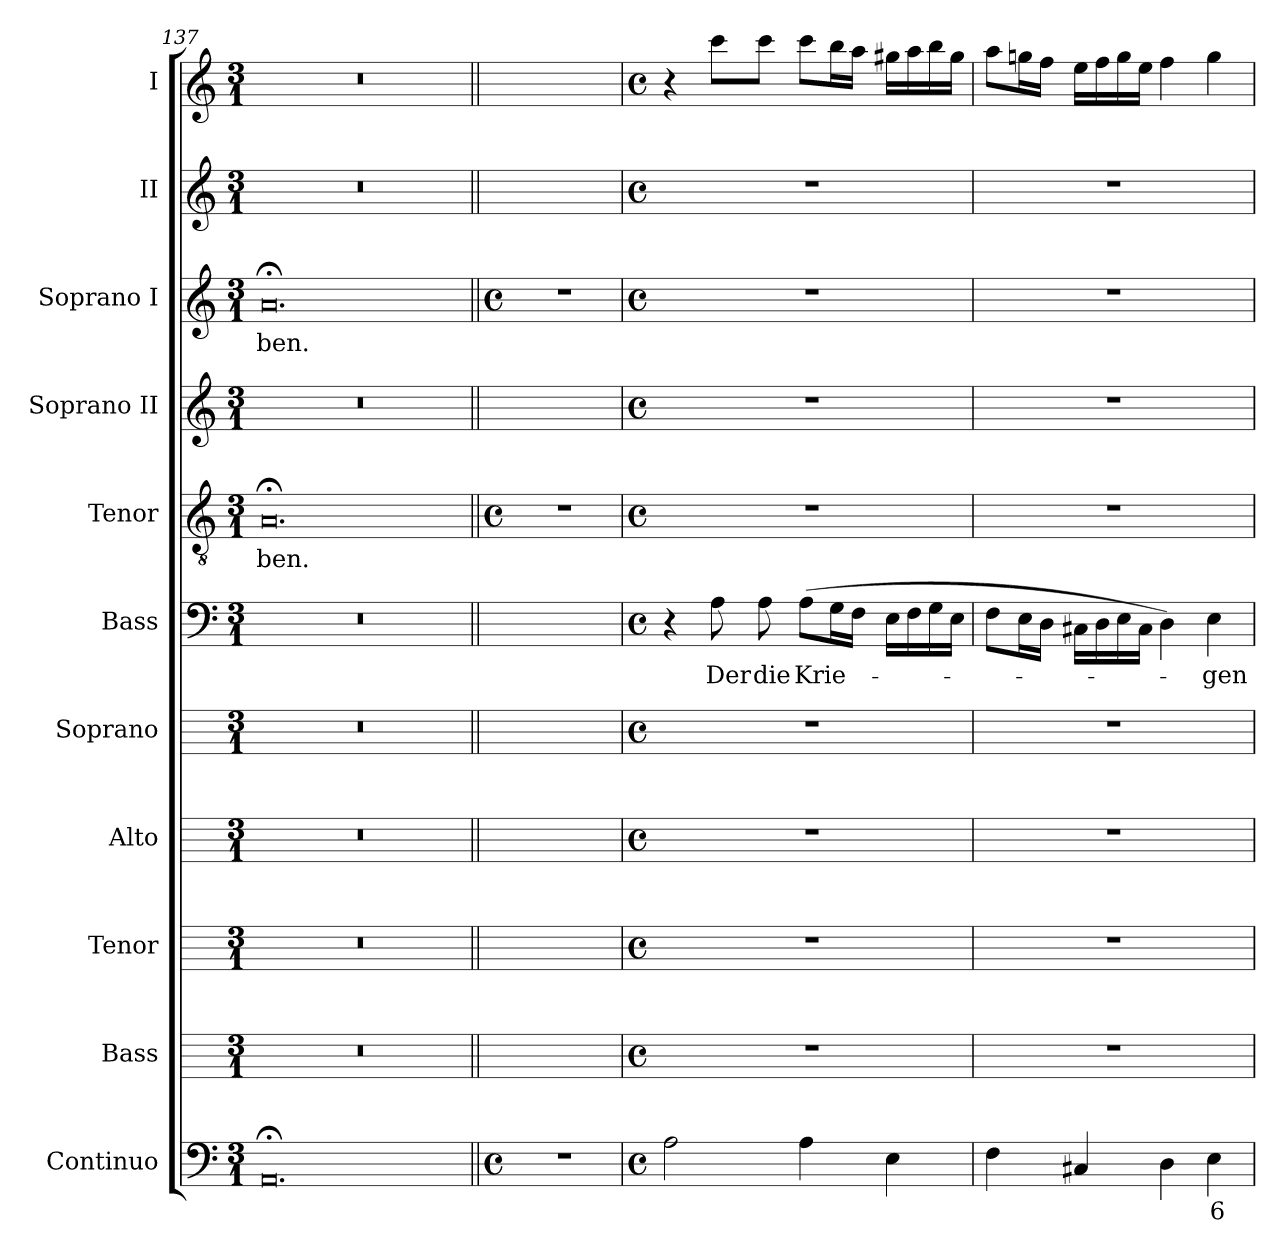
**kern	**text	**kern	**kern	**kern	**kern	**kern	**text	**kern	**text	**kern	**kern	**text	**kern	**kern
*part11	*part11	*part10	*part9	*part8	*part7	*part6	*part6	*part5	*part5	*part4	*part3	*part3	*part2	*part1
*staff11	*staff11	*staff10	*staff9	*staff8	*staff7	*staff6	*staff6	*staff5	*staff5	*staff4	*staff3	*staff3	*staff2	*staff1
*I"Continuo	*	*I"Bass	*I"Tenor	*I"Alto	*I"Soprano	*I"Bass	*	*I"Tenor	*	*I"Soprano II	*I"Soprano I	*	*I"II	*I"I
*	*	*I'B	*I'T	*I'A	*I'S	*I'B	*	*I'T	*	*I'S II	*I'S I	*	*I'II	*I'I
*clefF4	*	*	*	*	*	*clefF4	*	*clefGv2	*	*clefG2	*clefG2	*	*clefG2	*clefG2
*	*	*ITrd4c7	*ITrd4c7	*ITrd4c7	*ITrd4c7	*	*	*	*	*	*	*	*	*
*k[]	*	*	*	*	*	*k[]	*	*k[]	*	*k[]	*k[]	*	*k[]	*k[]
*C:	*	*	*	*	*	*C:	*	*C:	*	*C:	*C:	*	*C:	*C:
*M3/1	*	*M3/1	*M3/1	*M3/1	*M3/1	*M3/1	*	*M3/1	*	*M3/1	*M3/1	*	*M3/1	*M3/1
=137	=137	=137	=137	=137	=137	=137	=137	=137	=137	=137	=137	=137	=137	=137
!	!	!	!	!	!	!	!	!	!LO:LY:b	!	!	!LO:LY:b	!	!
0.AA;<	.	0.r	0.r	0.r	0.r	0.r	.	0.A;<	-ben.	0.r	0.a;<	ben.	0.r	0.r
=138||	=138||	=138||	=138||	=138||	=138||	=138||	=138||	=138||	=138||	=138||	=138||	=138||	=138||	=138||
*M4/4	*	*	*	*	*	*	*	*M4/4	*	*	*M4/4	*	*	*
*met(c)	*	*	*	*	*	*	*	*met(c)	*	*	*met(c)	*	*	*
1r	.	1ryy	1ryy	1ryy	1ryy	1ryy	.	1r	.	1ryy	1r	.	1ryy	1ryy
!!LO:LB:g=z
=139	=139	=139	=139	=139	=139	=139	=139	=139	=139	=139	=139	=139	=139	=139
*	*	*	*	*	*	*k[]	*	*	*	*	*	*	*	*k[]
*	*	*	*	*	*	*C:	*	*	*	*	*	*	*	*C:
*M4/4	*	*M4/4	*M4/4	*M4/4	*M4/4	*M4/4	*	*M4/4	*	*M4/4	*M4/4	*	*M4/4	*M4/4
*met(c)	*	*met(c)	*met(c)	*met(c)	*met(c)	*met(c)	*	*met(c)	*	*met(c)	*met(c)	*	*met(c)	*met(c)
2A	.	1r	1r	1r	1r	4r	.	1r	.	1r	1r	.	1r	4r
!	!	!	!	!	!	!	!LO:LY:b	!	!	!	!	!	!	!
.	.	.	.	.	.	8A	Der	.	.	.	.	.	.	8cccL
!	!	!	!	!	!	!	!LO:LY:b	!	!	!	!	!	!	!
.	.	.	.	.	.	8A	die	.	.	.	.	.	.	8cccJ
!	!	!	!	!	!	!	!LO:LY:b	!	!	!	!	!	!	!
4A	.	.	.	.	.	(>8AL	Krie-	.	.	.	.	.	.	8cccL
.	.	.	.	.	.	16GL	.	.	.	.	.	.	.	16bbL
.	.	.	.	.	.	16FJJ	.	.	.	.	.	.	.	16aaJJ
4E	.	.	.	.	.	16ELL	.	.	.	.	.	.	.	16gg#XLL
.	.	.	.	.	.	16F	.	.	.	.	.	.	.	16aa
.	.	.	.	.	.	16G	.	.	.	.	.	.	.	16bb
.	.	.	.	.	.	16EJJ	.	.	.	.	.	.	.	16gg#JJ
=140	=140	=140	=140	=140	=140	=140	=140	=140	=140	=140	=140	=140	=140	=140
4F	.	1r	1r	1r	1r	8FL	.	1r	.	1r	1r	.	1r	8aaL
.	.	.	.	.	.	16EL	.	.	.	.	.	.	.	16ggnL
.	.	.	.	.	.	16DJJ	.	.	.	.	.	.	.	16ffJJ
4C#X	.	.	.	.	.	16C#XLL	.	.	.	.	.	.	.	16eeLL
.	.	.	.	.	.	16D	.	.	.	.	.	.	.	16ff
.	.	.	.	.	.	16E	.	.	.	.	.	.	.	16gg
.	.	.	.	.	.	16C#JJ	.	.	.	.	.	.	.	16eeJJ
4D	.	.	.	.	.	4D)	.	.	.	.	.	.	.	4ff
!	!LO:LY:b	!	!	!	!	!	!LO:LY:b	!	!	!	!	!	!	!
4E	6	.	.	.	.	4E	gen	.	.	.	.	.	.	4gg
=	=	=	=	=	=	=	=	=	=	=	=	=	=	=
*-	*-	*-	*-	*-	*-	*-	*-	*-	*-	*-	*-	*-	*-	*-
